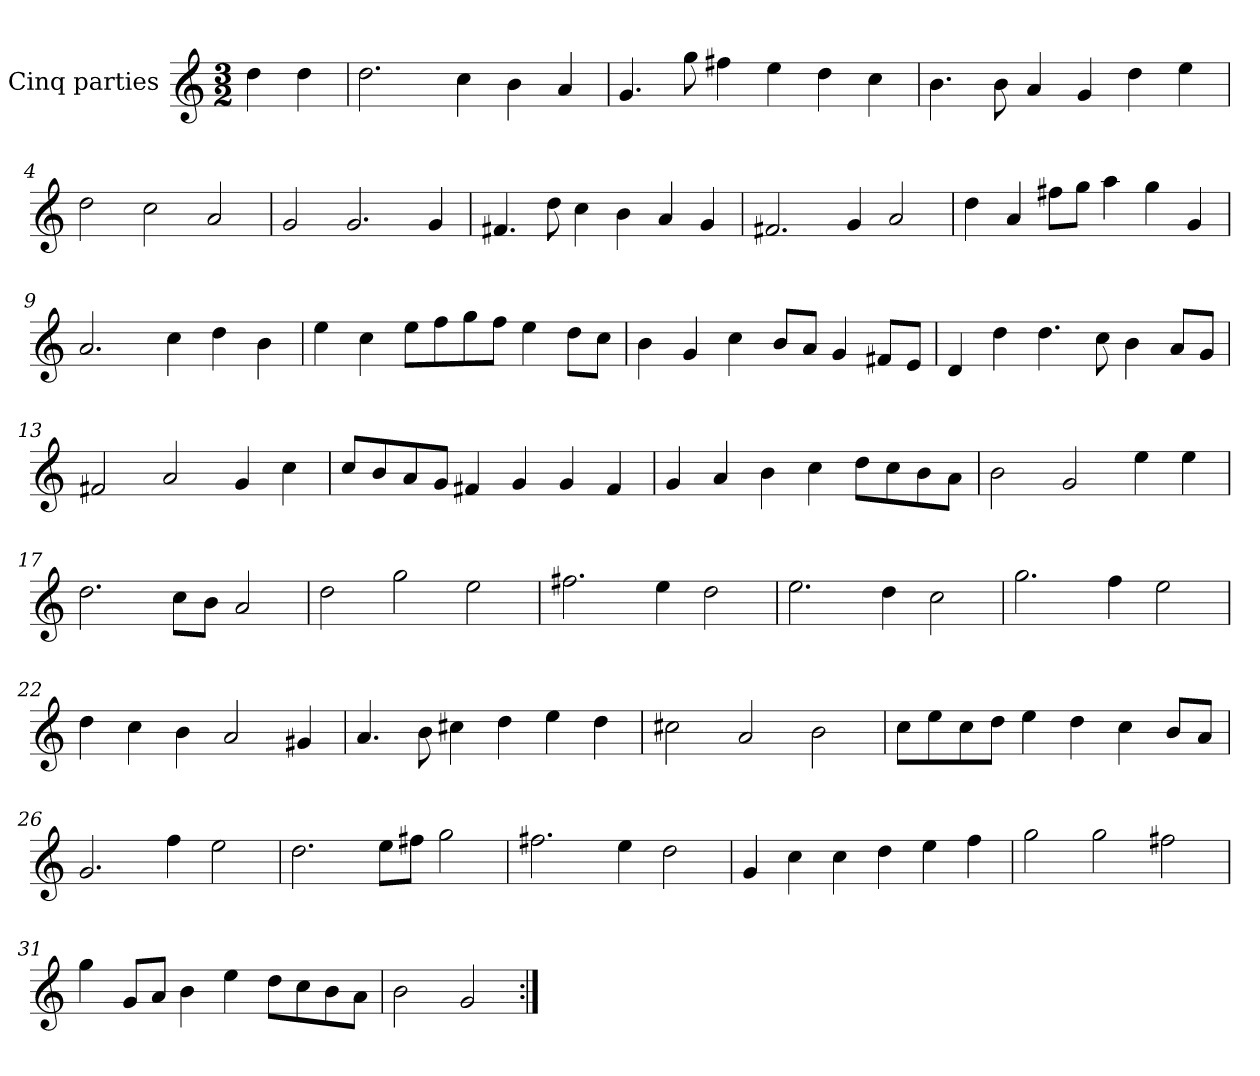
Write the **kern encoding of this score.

**kern
*part1
*staff1
*I"Cinq parties
*clefG2
*k[]
*M3/2
*MM180
=
4dd\
4dd\
=1
2.dd\
4cc\
4b\
4a/
=2
4.g/
8gg\
4ff#X\
4ee\
4dd\
4cc\
=3
4.b\
8b\
4a/
4g/
4dd\
4ee\
=4
2dd\
2cc\
2a/
=5
2g/
2.g/
4g/
=6
4.f#X/
8dd\
4cc\
4b\
4a/
4g/
=7
2.f#X/
4g/
2a/
=8
4dd\
4a/
8ff#X\L
8gg\J
4aa\
4gg\
4g/
=9
2.a/
4cc\
4dd\
4b\
=10
4ee\
4cc\
8ee\L
8ff\
8gg\
8ff\J
4ee\
8dd\L
8cc\J
=11
4b\
4g/
4cc\
8b/L
8a/J
4g/
8f#X/L
8e/J
=12
4d/
4dd\
4.dd\
8cc\
4b\
8a/L
8g/J
=13
2f#X/
2a/
4g/
4cc\
=14
8cc/L
8b/
8a/
8g/J
4f#X/
4g/
4g/
4f#/
=15
4g/
4a/
4b\
4cc\
8dd\L
8cc\
8b\
8a\J
=16
2b\
2g/
4ee\
4ee\
=17
2.dd\
8cc\L
8b\J
2a/
=18
2dd\
2gg\
2ee\
=19
2.ff#X\
4ee\
2dd\
=20
2.ee\
4dd\
2cc\
=21
2.gg\
4ff\
2ee\
=22
4dd\
4cc\
4b\
2a/
4g#X/
=23
4.a/
8b\
4cc#X\
4dd\
4ee\
4dd\
=24
2cc#X\
2a/
2b\
=25
8cc\L
8ee\
8cc\
8dd\J
4ee\
4dd\
4cc\
8b/L
8a/J
=26
2.g/
4ff\
2ee\
=27
2.dd\
8ee\L
8ff#X\J
2gg\
=28
2.ff#X\
4ee\
2dd\
=29
4g/
4cc\
4cc\
4dd\
4ee\
4ff\
=30
2gg\
2gg\
2ff#X\
=31
4gg\
8g/L
8a/J
4b\
4ee\
8dd\L
8cc\
8b\
8a\J
=32
2b\
2g/
=:|!
*-
